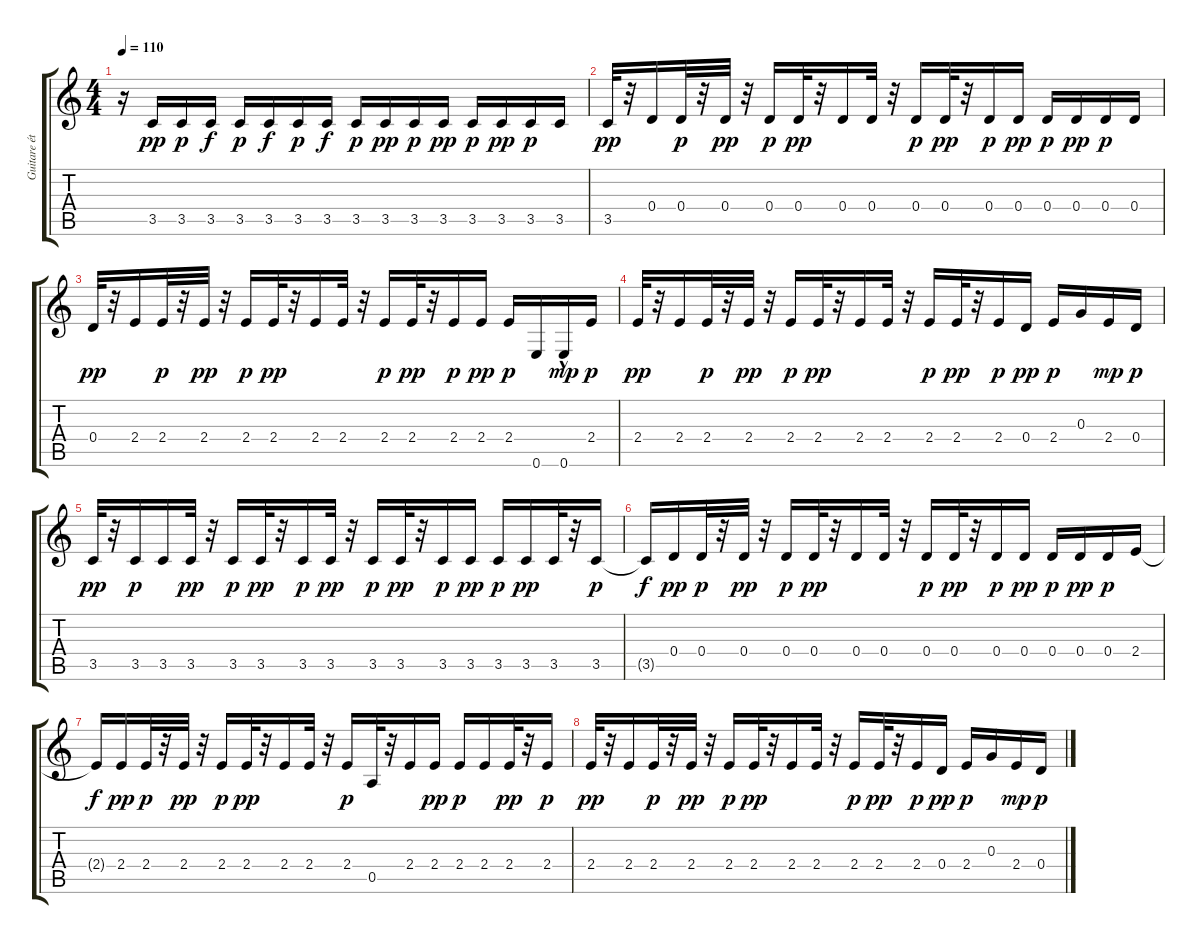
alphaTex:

\track ("Guitare étouffée" "Guitare ét") {instrument electricguitarmuted}
\staff {score tabs}
\tuning (E4 B3 G3 D3 A2 E2) {hide}
\ts (4 4)
\tempo 110
\clef g2
\ks c
r.16{dy pp instrument electricguitarmuted} 3.5.16 3.5.16{dy p} 3.5.16{dy f} 3.5.16{dy p} 3.5.16{dy f} 3.5.16{dy p} 3.5.16{dy f} 3.5.16{dy p} 3.5.16{dy pp} 3.5.16{dy p} 3.5.16{dy pp} 3.5.16{dy p} 3.5.16{dy pp} 3.5.16{dy p} 3.5.16 |
3.5.32{dy pp} r.32 0.4.16 0.4.32{dy p} r.32 0.4.32{dy pp} r.32 0.4.16{dy p} 0.4.32{dy pp} r.32 0.4.16 0.4.32 r.32 0.4.16{dy p} 0.4.32{dy pp} r.32 0.4.16{dy p} 0.4.16{dy pp} 0.4.16{dy p} 0.4.16{dy pp} 0.4.16{dy p} 0.4.16 |
0.4.32{dy pp} r.32 2.4.16 2.4.32{dy p} r.32 2.4.32{dy pp} r.32 2.4.16{dy p} 2.4.32{dy pp} r.32 2.4.16 2.4.32 r.32 2.4.16{dy p} 2.4.32{dy pp} r.32 2.4.16{dy p} 2.4.16{dy pp} 2.4.16{dy p} 0.6.16 0.6{hac}.16{dy mp} 2.4.16{dy p} |
2.4.32{dy pp} r.32 2.4.16 2.4.32{dy p} r.32 2.4.32{dy pp} r.32 2.4.16{dy p} 2.4.32{dy pp} r.32 2.4.16 2.4.32 r.32 2.4.16{dy p} 2.4.32{dy pp} r.32 2.4.16{dy p} 0.4.16{dy pp} 2.4.16{dy p} 0.3.16 2.4.16{dy mp} 0.4.16{dy p} |
3.5.32{dy pp} r.32 3.5.16{dy p} 3.5.16 3.5.32{dy pp} r.32 3.5.16{dy p} 3.5.32{dy pp} r.32 3.5.16{dy p} 3.5.32{dy pp} r.32 3.5.16{dy p} 3.5.32{dy pp} r.32 3.5.16{dy p} 3.5.16{dy pp} 3.5.16{dy p} 3.5.16{dy pp} 3.5.32 r.32 3.5.16{dy p} |
3.5{t}.16{dy f} 0.4.16{dy pp} 0.4.32{dy p} r.32 0.4.32{dy pp} r.32 0.4.16{dy p} 0.4.32{dy pp} r.32 0.4.16 0.4.32 r.32 0.4.16{dy p} 0.4.32{dy pp} r.32 0.4.16{dy p} 0.4.16{dy pp} 0.4.16{dy p} 0.4.16{dy pp} 0.4.16{dy p} 2.4.16 |
2.4{t}.16{dy f} 2.4.16{dy pp} 2.4.32{dy p} r.32 2.4.32{dy pp} r.32 2.4.16{dy p} 2.4.32{dy pp} r.32 2.4.16 2.4.32 r.32 2.4.16{dy p} 0.5.32 r.32 2.4.16 2.4.16{dy pp} 2.4.16{dy p} 2.4.16 2.4.32{dy pp} r.32 2.4.16{dy p} |
2.4.32{dy pp} r.32 2.4.16 2.4.32{dy p} r.32 2.4.32{dy pp} r.32 2.4.16{dy p} 2.4.32{dy pp} r.32 2.4.16 2.4.32 r.32 2.4.16{dy p} 2.4.32{dy pp} r.32 2.4.16{dy p} 0.4.16{dy pp} 2.4.16{dy p} 0.3.16 2.4.16{dy mp} 0.4.16{dy p}
